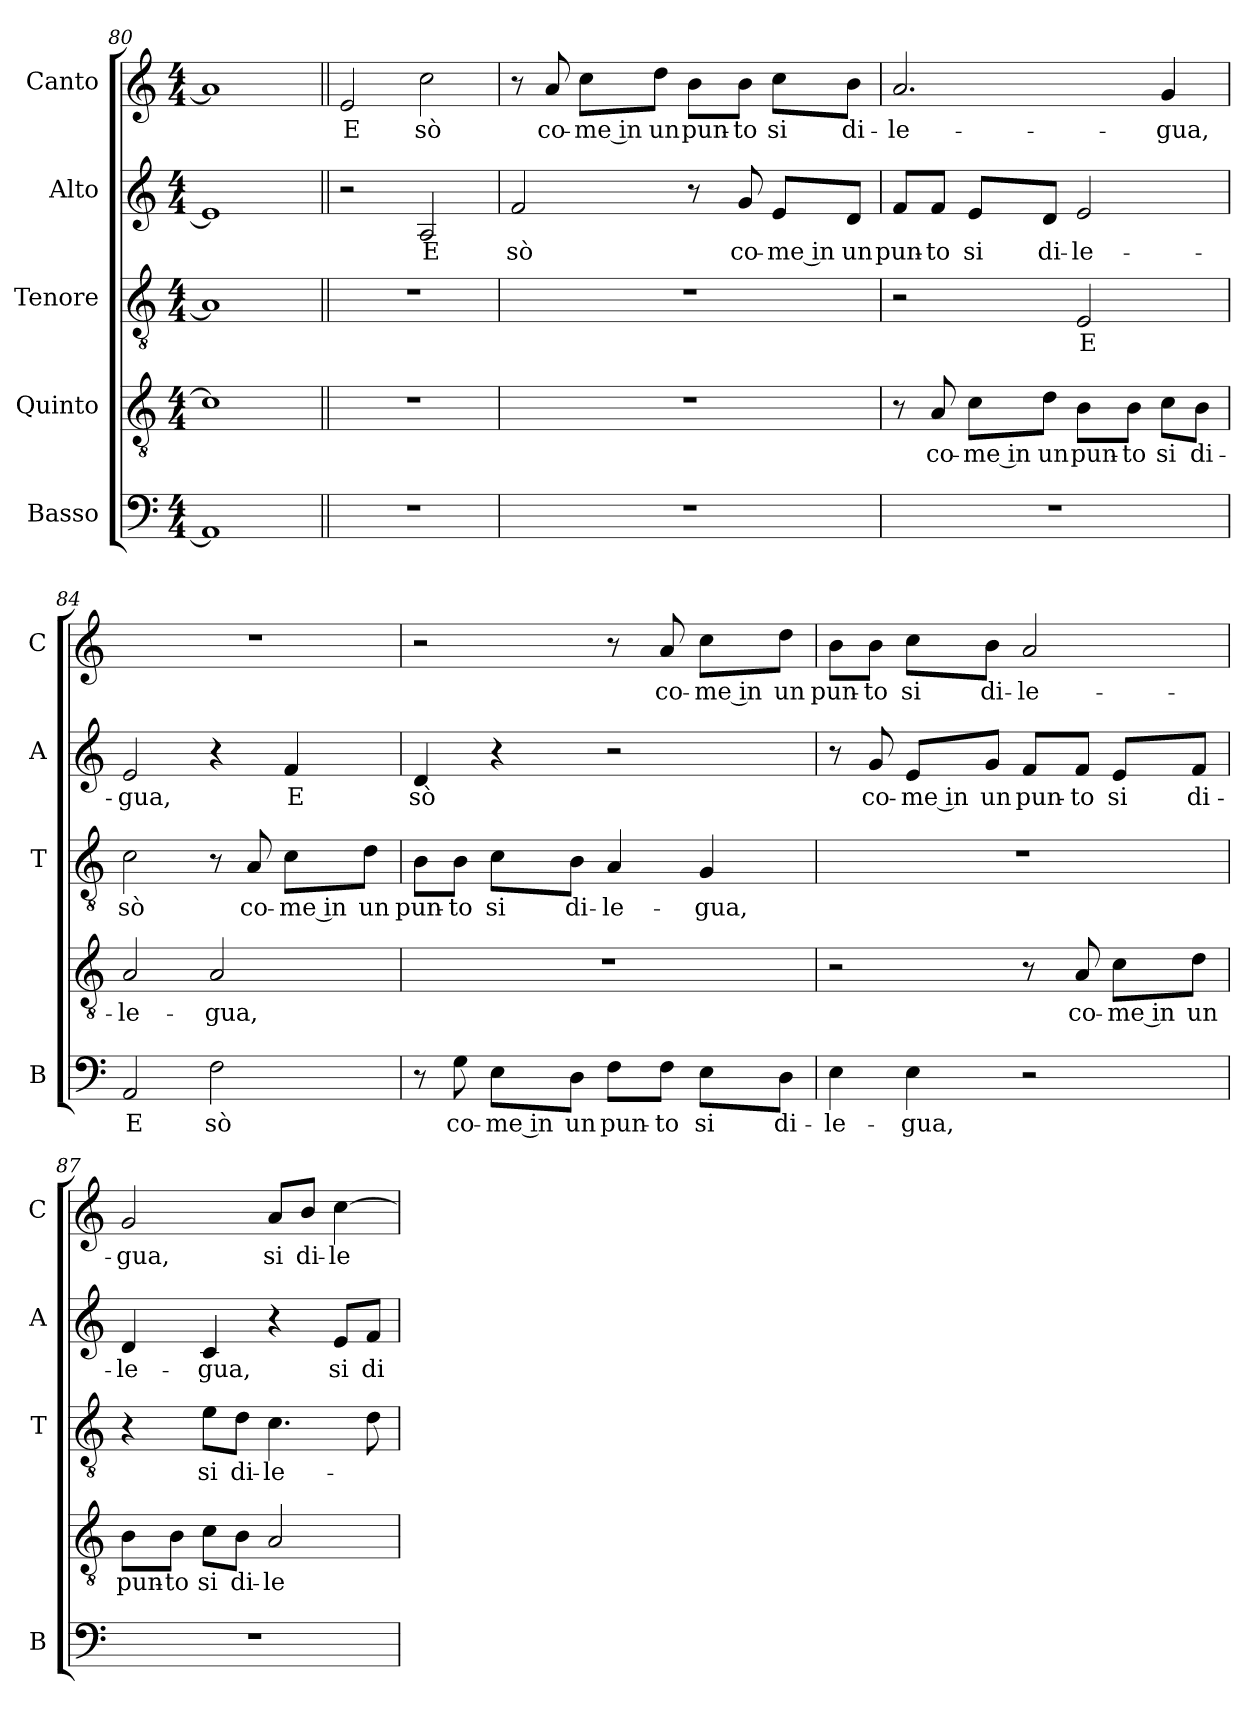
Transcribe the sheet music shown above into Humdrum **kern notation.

**kern	**text	**kern	**text	**kern	**text	**kern	**text	**kern	**text
*part5	*part5	*part4	*part4	*part3	*part3	*part2	*part2	*part1	*part1
*staff5	*staff5	*staff4	*staff4	*staff3	*staff3	*staff2	*staff2	*staff1	*staff1
*I"Basso	*	*I"Quinto	*	*I"Tenore	*	*I"Alto	*	*I"Canto	*
*I'B	*	*	*	*I'T	*	*I'A	*	*I'C	*
*clefF4	*	*clefGv2	*	*clefGv2	*	*clefG2	*	*clefG2	*
*k[]	*	*k[]	*	*k[]	*	*k[]	*	*k[]	*
*C:	*	*C:	*	*C:	*	*C:	*	*C:	*
*M4/4	*	*M4/4	*	*M4/4	*	*M4/4	*	*M4/4	*
=80	=80	=80	=80	=80	=80	=80	=80	=80	=80
1AA]	.	1c#]	.	1A]	.	1e]	.	1a]	.
!!LO:PB:g=z
=81||	=81||	=81||	=81||	=81||	=81||	=81||	=81||	=81||	=81||
!	!	!	!	!	!	!	!	!	!LO:LY:b
1r	.	1r	.	1r	.	2r	.	2e/	E
!	!	!	!	!	!	!	!LO:LY:b	!	!
!	!	!	!	!	!	!	!	!	!LO:LY:b
.	.	.	.	.	.	2A/	E	2cc\	sò
=82	=82	=82	=82	=82	=82	=82	=82	=82	=82
!	!	!	!	!	!	!	!LO:LY:b	!	!
1r	.	1r	.	1r	.	2f/	sò	8r	.
!	!	!	!	!	!	!	!	!	!LO:LY:b
.	.	.	.	.	.	.	.	8a/	co-
!	!	!	!	!	!	!	!	!	!LO:LY:b
.	.	.	.	.	.	.	.	8cc\L	-me in
!	!	!	!	!	!	!	!	!	!LO:LY:b
.	.	.	.	.	.	.	.	8dd\J	un
!	!	!	!	!	!	!	!	!	!LO:LY:b
.	.	.	.	.	.	8r	.	8b\L	pun-
!	!	!	!	!	!	!	!LO:LY:b	!	!
!	!	!	!	!	!	!	!	!	!LO:LY:b
.	.	.	.	.	.	8g/	co-	8b\J	-to
!	!	!	!	!	!	!	!LO:LY:b	!	!
!	!	!	!	!	!	!	!	!	!LO:LY:b
.	.	.	.	.	.	8e/L	-me in	8cc\L	si
!	!	!	!	!	!	!	!LO:LY:b	!	!
!	!	!	!	!	!	!	!	!	!LO:LY:b
.	.	.	.	.	.	8d/J	un	8b\J	di-
=83	=83	=83	=83	=83	=83	=83	=83	=83	=83
!	!	!	!	!	!	!	!LO:LY:b	!	!
!	!	!	!	!	!	!	!	!	!LO:LY:b
1r	.	8r	.	2r	.	8f/L	pun-	2.a/	-le-
!	!	!	!LO:LY:b	!	!	!	!	!	!
!	!	!	!	!	!	!	!LO:LY:b	!	!
.	.	8A/	co-	.	.	8f/J	-to	.	.
!	!	!	!LO:LY:b	!	!	!	!	!	!
!	!	!	!	!	!	!	!LO:LY:b	!	!
.	.	8c\L	-me in	.	.	8e/L	si	.	.
!	!	!	!LO:LY:b	!	!	!	!	!	!
!	!	!	!	!	!	!	!LO:LY:b	!	!
.	.	8d\J	un	.	.	8d/J	di-	.	.
!	!	!	!LO:LY:b	!	!	!	!	!	!
!	!	!	!	!	!LO:LY:b	!	!	!	!
!	!	!	!	!	!	!	!LO:LY:b	!	!
.	.	8B\L	pun-	2E/	E	2e/	-le-	.	.
!	!	!	!LO:LY:b	!	!	!	!	!	!
.	.	8B\J	-to	.	.	.	.	.	.
!	!	!	!LO:LY:b	!	!	!	!	!	!
!	!	!	!	!	!	!	!	!	!LO:LY:b
.	.	8c\L	si	.	.	.	.	4g/	-gua,
!	!	!	!LO:LY:b	!	!	!	!	!	!
.	.	8B\J	di-	.	.	.	.	.	.
=84	=84	=84	=84	=84	=84	=84	=84	=84	=84
!	!LO:LY:b	!	!	!	!	!	!	!	!
!	!	!	!LO:LY:b	!	!	!	!	!	!
!	!	!	!	!	!LO:LY:b	!	!	!	!
!	!	!	!	!	!	!	!LO:LY:b	!	!
2AA/	E	2A/	-le-	2c\	sò	2e/	-gua,	1r	.
!	!LO:LY:b	!	!	!	!	!	!	!	!
!	!	!	!LO:LY:b	!	!	!	!	!	!
2F\	sò	2A/	-gua,	8r	.	4r	.	.	.
!	!	!	!	!	!LO:LY:b	!	!	!	!
.	.	.	.	8A/	co-	.	.	.	.
!	!	!	!	!	!LO:LY:b	!	!	!	!
!	!	!	!	!	!	!	!LO:LY:b	!	!
.	.	.	.	8c\L	-me in	4f/	E	.	.
!	!	!	!	!	!LO:LY:b	!	!	!	!
.	.	.	.	8d\J	un	.	.	.	.
=85	=85	=85	=85	=85	=85	=85	=85	=85	=85
!	!	!	!	!	!LO:LY:b	!	!	!	!
!	!	!	!	!	!	!	!LO:LY:b	!	!
8r	.	1r	.	8B\L	pun-	4d/	sò	2r	.
!	!LO:LY:b	!	!	!	!	!	!	!	!
!	!	!	!	!	!LO:LY:b	!	!	!	!
8G\	co-	.	.	8B\J	-to	.	.	.	.
!	!LO:LY:b	!	!	!	!	!	!	!	!
!	!	!	!	!	!LO:LY:b	!	!	!	!
8E\L	-me in	.	.	8c\L	si	4r	.	.	.
!	!LO:LY:b	!	!	!	!	!	!	!	!
!	!	!	!	!	!LO:LY:b	!	!	!	!
8D\J	un	.	.	8B\J	di-	.	.	.	.
!	!LO:LY:b	!	!	!	!	!	!	!	!
!	!	!	!	!	!LO:LY:b	!	!	!	!
8F\L	pun-	.	.	4A/	-le-	2r	.	8r	.
!	!LO:LY:b	!	!	!	!	!	!	!	!
!	!	!	!	!	!	!	!	!	!LO:LY:b
8F\J	-to	.	.	.	.	.	.	8a/	co-
!	!LO:LY:b	!	!	!	!	!	!	!	!
!	!	!	!	!	!LO:LY:b	!	!	!	!
!	!	!	!	!	!	!	!	!	!LO:LY:b
8E\L	si	.	.	4G/	-gua,	.	.	8cc\L	-me in
!	!LO:LY:b	!	!	!	!	!	!	!	!
!	!	!	!	!	!	!	!	!	!LO:LY:b
8D\J	di-	.	.	.	.	.	.	8dd\J	un
!!LO:LB:g=z
=86	=86	=86	=86	=86	=86	=86	=86	=86	=86
!	!LO:LY:b	!	!	!	!	!	!	!	!
!	!	!	!	!	!	!	!	!	!LO:LY:b
4E\	-le-	2r	.	1r	.	8r	.	8b\L	pun-
!	!	!	!	!	!	!	!LO:LY:b	!	!
!	!	!	!	!	!	!	!	!	!LO:LY:b
.	.	.	.	.	.	8g/	co-	8b\J	-to
!	!LO:LY:b	!	!	!	!	!	!	!	!
!	!	!	!	!	!	!	!LO:LY:b	!	!
!	!	!	!	!	!	!	!	!	!LO:LY:b
4E\	-gua,	.	.	.	.	8e/L	-me in	8cc\L	si
!	!	!	!	!	!	!	!LO:LY:b	!	!
!	!	!	!	!	!	!	!	!	!LO:LY:b
.	.	.	.	.	.	8g/J	un	8b\J	di-
!	!	!	!	!	!	!	!LO:LY:b	!	!
!	!	!	!	!	!	!	!	!	!LO:LY:b
2r	.	8r	.	.	.	8f/L	pun-	2a/	-le-
!	!	!	!LO:LY:b	!	!	!	!	!	!
!	!	!	!	!	!	!	!LO:LY:b	!	!
.	.	8A/	co-	.	.	8f/J	-to	.	.
!	!	!	!LO:LY:b	!	!	!	!	!	!
!	!	!	!	!	!	!	!LO:LY:b	!	!
.	.	8c\L	-me in	.	.	8e/L	si	.	.
!	!	!	!LO:LY:b	!	!	!	!	!	!
!	!	!	!	!	!	!	!LO:LY:b	!	!
.	.	8d\J	un	.	.	8f/J	di-	.	.
=87	=87	=87	=87	=87	=87	=87	=87	=87	=87
!	!	!	!LO:LY:b	!	!	!	!	!	!
!	!	!	!	!	!	!	!LO:LY:b	!	!
!	!	!	!	!	!	!	!	!	!LO:LY:b
1r	.	8B\L	pun-	4r	.	4d/	-le-	2g/	-gua,
!	!	!	!LO:LY:b	!	!	!	!	!	!
.	.	8B\J	-to	.	.	.	.	.	.
!	!	!	!LO:LY:b	!	!	!	!	!	!
!	!	!	!	!	!LO:LY:b	!	!	!	!
!	!	!	!	!	!	!	!LO:LY:b	!	!
.	.	8c\L	si	8e\L	si	4c/	-gua,	.	.
!	!	!	!LO:LY:b	!	!	!	!	!	!
!	!	!	!	!	!LO:LY:b	!	!	!	!
.	.	8B\J	di-	8d\J	di-	.	.	.	.
!	!	!	!LO:LY:b	!	!	!	!	!	!
!	!	!	!	!	!LO:LY:b	!	!	!	!
!	!	!	!	!	!	!	!	!	!LO:LY:b
.	.	2A/	-le-	4.c\	-le-	4r	.	8a/L	si
!	!	!	!	!	!	!	!	!	!LO:LY:b
.	.	.	.	.	.	.	.	8b/J	di-
!	!	!	!	!	!	!	!LO:LY:b	!	!
!	!	!	!	!	!	!	!	!	!LO:LY:b
.	.	.	.	.	.	8e/L	si	[4cc\	-le-
!	!	!	!	!	!	!	!LO:LY:b	!	!
.	.	.	.	8d\	.	8f/J	di-	.	.
=	=	=	=	=	=	=	=	=	=
*-	*-	*-	*-	*-	*-	*-	*-	*-	*-
